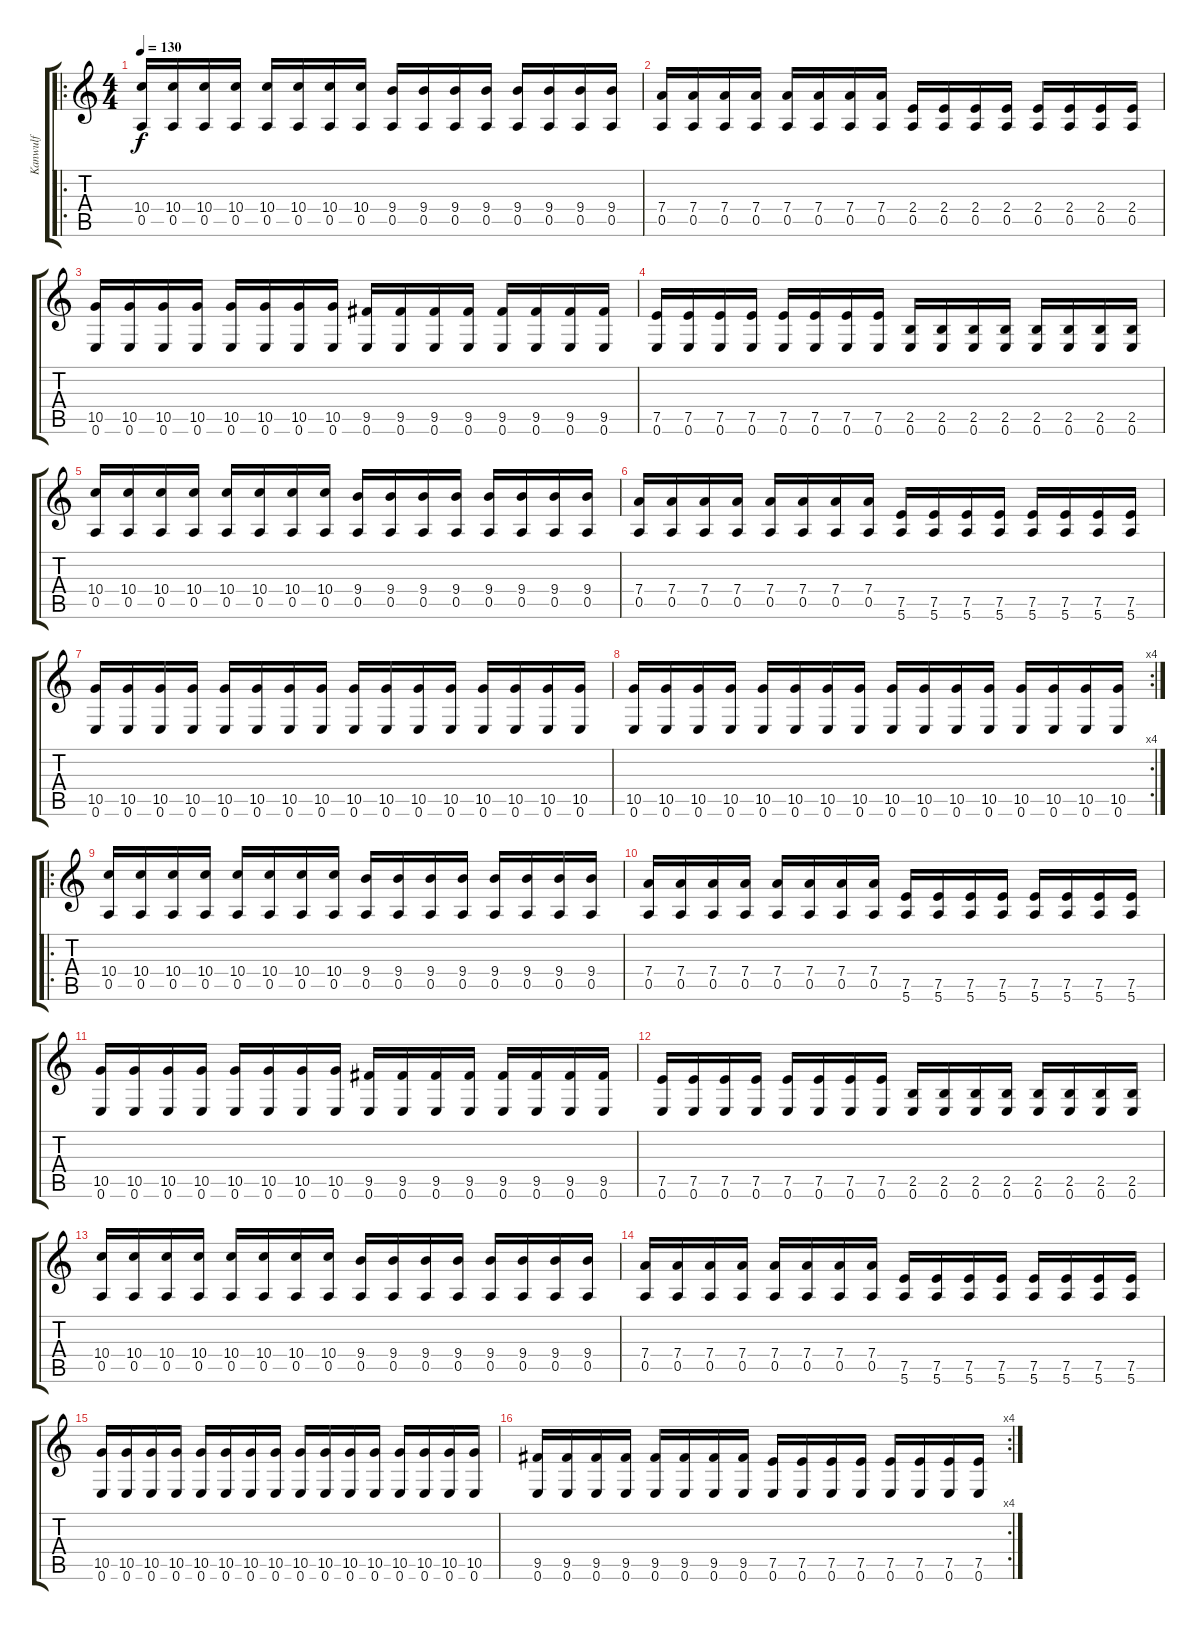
\track ("Kanwulf" "Kanwulf") {instrument distortionguitar}
\staff {score tabs}
\tuning (E4 B3 G3 D3 A2 E2) {hide}
\ro
\ts (4 4)
\tempo 130
\clef g2
\ks c
(10.4 0.5).16{dy f instrument distortionguitar} (10.4 0.5).16 (10.4 0.5).16 (10.4 0.5).16 (10.4 0.5).16 (10.4 0.5).16 (10.4 0.5).16 (10.4 0.5).16 (9.4 0.5).16 (9.4 0.5).16 (9.4 0.5).16 (9.4 0.5).16 (9.4 0.5).16 (9.4 0.5).16 (9.4 0.5).16 (9.4 0.5).16 |
(7.4 0.5).16 (7.4 0.5).16 (7.4 0.5).16 (7.4 0.5).16 (7.4 0.5).16 (7.4 0.5).16 (7.4 0.5).16 (7.4 0.5).16 (2.4 0.5).16 (2.4 0.5).16 (2.4 0.5).16 (2.4 0.5).16 (2.4 0.5).16 (2.4 0.5).16 (2.4 0.5).16 (2.4 0.5).16 |
(10.5 0.6).16 (10.5 0.6).16 (10.5 0.6).16 (10.5 0.6).16 (10.5 0.6).16 (10.5 0.6).16 (10.5 0.6).16 (10.5 0.6).16 (9.5 0.6).16 (9.5 0.6).16 (9.5 0.6).16 (9.5 0.6).16 (9.5 0.6).16 (9.5 0.6).16 (9.5 0.6).16 (9.5 0.6).16 |
(7.5 0.6).16 (7.5 0.6).16 (7.5 0.6).16 (7.5 0.6).16 (7.5 0.6).16 (7.5 0.6).16 (7.5 0.6).16 (7.5 0.6).16 (2.5 0.6).16 (2.5 0.6).16 (2.5 0.6).16 (2.5 0.6).16 (2.5 0.6).16 (2.5 0.6).16 (2.5 0.6).16 (2.5 0.6).16 |
(10.4 0.5).16 (10.4 0.5).16 (10.4 0.5).16 (10.4 0.5).16 (10.4 0.5).16 (10.4 0.5).16 (10.4 0.5).16 (10.4 0.5).16 (9.4 0.5).16 (9.4 0.5).16 (9.4 0.5).16 (9.4 0.5).16 (9.4 0.5).16 (9.4 0.5).16 (9.4 0.5).16 (9.4 0.5).16 |
(7.4 0.5).16 (7.4 0.5).16 (7.4 0.5).16 (7.4 0.5).16 (7.4 0.5).16 (7.4 0.5).16 (7.4 0.5).16 (7.4 0.5).16 (7.5 5.6).16 (7.5 5.6).16 (7.5 5.6).16 (7.5 5.6).16 (7.5 5.6).16 (7.5 5.6).16 (7.5 5.6).16 (7.5 5.6).16 |
(10.5 0.6).16 (10.5 0.6).16 (10.5 0.6).16 (10.5 0.6).16 (10.5 0.6).16 (10.5 0.6).16 (10.5 0.6).16 (10.5 0.6).16 (10.5 0.6).16 (10.5 0.6).16 (10.5 0.6).16 (10.5 0.6).16 (10.5 0.6).16 (10.5 0.6).16 (10.5 0.6).16 (10.5 0.6).16 |
\rc 4
(10.5 0.6).16 (10.5 0.6).16 (10.5 0.6).16 (10.5 0.6).16 (10.5 0.6).16 (10.5 0.6).16 (10.5 0.6).16 (10.5 0.6).16 (10.5 0.6).16 (10.5 0.6).16 (10.5 0.6).16 (10.5 0.6).16 (10.5 0.6).16 (10.5 0.6).16 (10.5 0.6).16 (10.5 0.6).16 |
\ro
(10.4 0.5).16 (10.4 0.5).16 (10.4 0.5).16 (10.4 0.5).16 (10.4 0.5).16 (10.4 0.5).16 (10.4 0.5).16 (10.4 0.5).16 (9.4 0.5).16 (9.4 0.5).16 (9.4 0.5).16 (9.4 0.5).16 (9.4 0.5).16 (9.4 0.5).16 (9.4 0.5).16 (9.4 0.5).16 |
(7.4 0.5).16 (7.4 0.5).16 (7.4 0.5).16 (7.4 0.5).16 (7.4 0.5).16 (7.4 0.5).16 (7.4 0.5).16 (7.4 0.5).16 (7.5 5.6).16 (7.5 5.6).16 (7.5 5.6).16 (7.5 5.6).16 (7.5 5.6).16 (7.5 5.6).16 (7.5 5.6).16 (7.5 5.6).16 |
(10.5 0.6).16 (10.5 0.6).16 (10.5 0.6).16 (10.5 0.6).16 (10.5 0.6).16 (10.5 0.6).16 (10.5 0.6).16 (10.5 0.6).16 (9.5 0.6).16 (9.5 0.6).16 (9.5 0.6).16 (9.5 0.6).16 (9.5 0.6).16 (9.5 0.6).16 (9.5 0.6).16 (9.5 0.6).16 |
(7.5 0.6).16 (7.5 0.6).16 (7.5 0.6).16 (7.5 0.6).16 (7.5 0.6).16 (7.5 0.6).16 (7.5 0.6).16 (7.5 0.6).16 (2.5 0.6).16 (2.5 0.6).16 (2.5 0.6).16 (2.5 0.6).16 (2.5 0.6).16 (2.5 0.6).16 (2.5 0.6).16 (2.5 0.6).16 |
(10.4 0.5).16 (10.4 0.5).16 (10.4 0.5).16 (10.4 0.5).16 (10.4 0.5).16 (10.4 0.5).16 (10.4 0.5).16 (10.4 0.5).16 (9.4 0.5).16 (9.4 0.5).16 (9.4 0.5).16 (9.4 0.5).16 (9.4 0.5).16 (9.4 0.5).16 (9.4 0.5).16 (9.4 0.5).16 |
(7.4 0.5).16 (7.4 0.5).16 (7.4 0.5).16 (7.4 0.5).16 (7.4 0.5).16 (7.4 0.5).16 (7.4 0.5).16 (7.4 0.5).16 (7.5 5.6).16 (7.5 5.6).16 (7.5 5.6).16 (7.5 5.6).16 (7.5 5.6).16 (7.5 5.6).16 (7.5 5.6).16 (7.5 5.6).16 |
(10.5 0.6).16 (10.5 0.6).16 (10.5 0.6).16 (10.5 0.6).16 (10.5 0.6).16 (10.5 0.6).16 (10.5 0.6).16 (10.5 0.6).16 (10.5 0.6).16 (10.5 0.6).16 (10.5 0.6).16 (10.5 0.6).16 (10.5 0.6).16 (10.5 0.6).16 (10.5 0.6).16 (10.5 0.6).16 |
\rc 4
(9.5 0.6).16 (9.5 0.6).16 (9.5 0.6).16 (9.5 0.6).16 (9.5 0.6).16 (9.5 0.6).16 (9.5 0.6).16 (9.5 0.6).16 (7.5 0.6).16 (7.5 0.6).16 (7.5 0.6).16 (7.5 0.6).16 (7.5 0.6).16 (7.5 0.6).16 (7.5 0.6).16 (7.5 0.6).16
